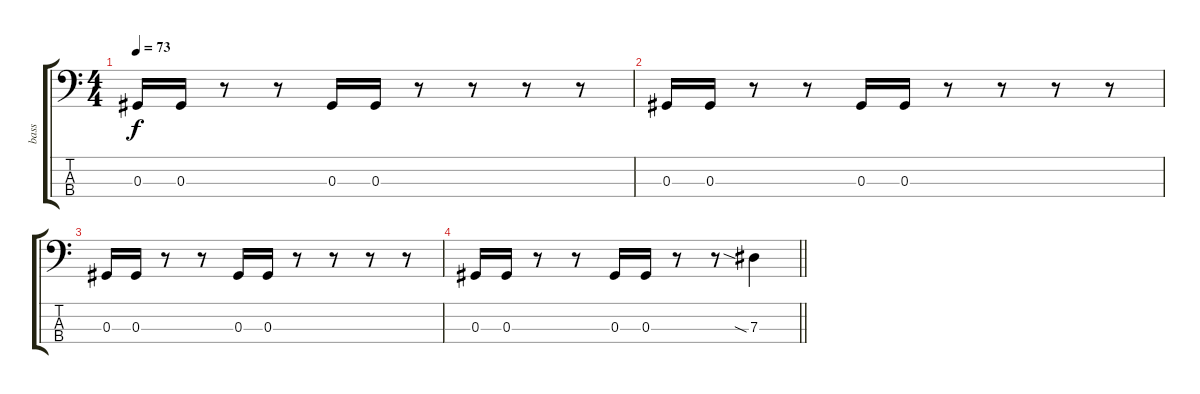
\track ("bass " "bass ") {instrument electricbassfinger}
\staff {score tabs}
\tuning (Gb2 Db2 Ab1 Eb1) {hide}
\ts (4 4)
\tempo 73
\clef f4
\ks c
0.3.16{dy f} 0.3.16 r.8 r.8 0.3.16 0.3.16 r.8 r.8 r.8 r.8 |
0.3.16 0.3.16 r.8 r.8 0.3.16 0.3.16 r.8 r.8 r.8 r.8 |
0.3.16 0.3.16 r.8 r.8 0.3.16 0.3.16 r.8 r.8 r.8 r.8 |
\barLineRight lightlight
0.3.16 0.3.16 r.8 r.8 0.3.16 0.3.16 r.8 r.8 7.3{sia}.4
